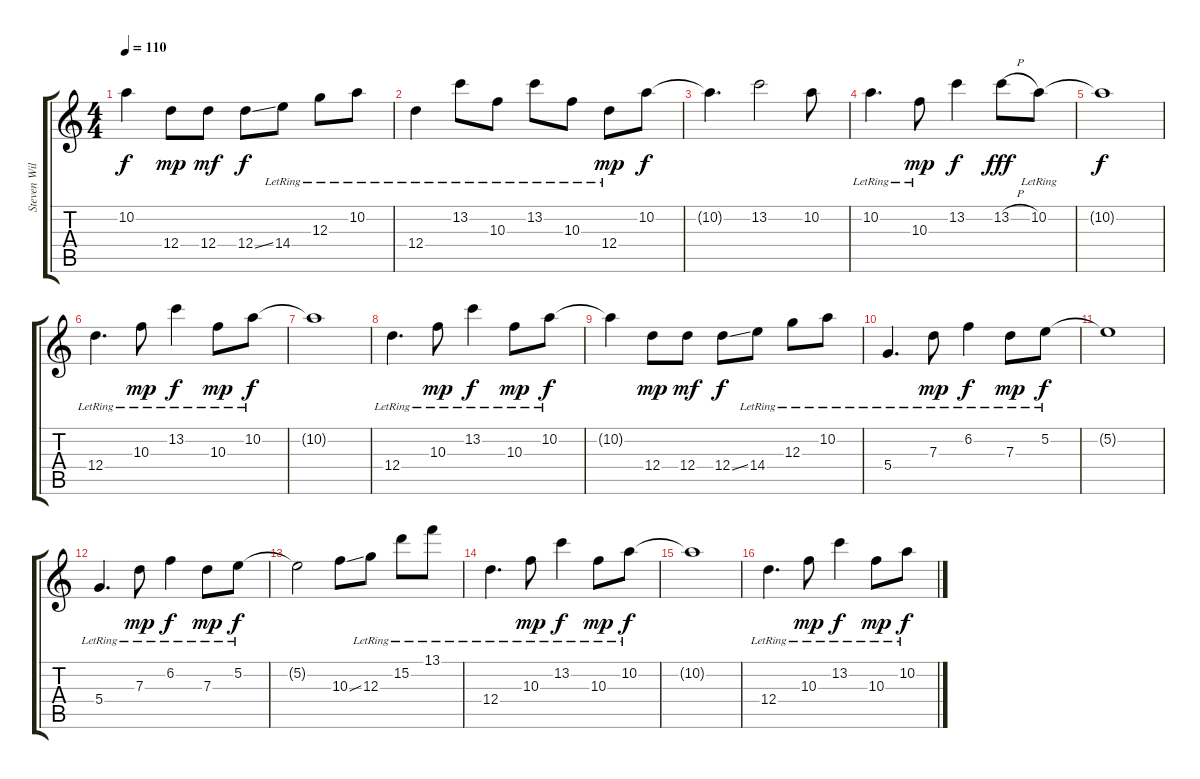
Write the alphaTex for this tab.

\track ("Steven Wilson - Guitar 4" "Steven Wil") {instrument electricguitarclean}
\staff {score tabs}
\tuning (E4 B3 G3 D3 A2 E2) {hide}
\ts (4 4)
\tempo 110
\clef g2
\ks c
10.2{t}.4{dy f} 12.4.8{dy mp} 12.4.8{dy mf} 12.4{ss}.8{dy f} 14.4{lr}.8 12.3{lr}.8 10.2{lr}.8 |
12.4{lr}.4 13.2{lr}.8 10.3{lr}.8 13.2{lr}.8 10.3{lr}.8 12.4{lr}.8{dy mp} 10.2.8{dy f} |
10.2{t}.4{d} 13.2.2 10.2.8 |
10.2{lr}.4{d} 10.3{lr}.8{dy mp} 13.2.4{dy f} 13.2{h}.8{dy fff} 10.2{lr}.8 |
10.2{t}.1{dy f} |
12.4{lr}.4{d} 10.3{lr}.8{dy mp} 13.2{lr}.4{dy f} 10.3{lr}.8{dy mp} 10.2{lr}.8{dy f} |
10.2{t}.1 |
12.4{lr}.4{d} 10.3{lr}.8{dy mp} 13.2{lr}.4{dy f} 10.3{lr}.8{dy mp} 10.2{lr}.8{dy f} |
10.2{t}.4 12.4.8{dy mp} 12.4.8{dy mf} 12.4{ss}.8{dy f} 14.4{lr}.8 12.3{lr}.8 10.2{lr}.8 |
5.4{lr}.4{d} 7.3{lr}.8{dy mp} 6.2{lr}.4{dy f} 7.3{lr}.8{dy mp} 5.2{lr}.8{dy f} |
5.2{t}.1 |
5.4{lr}.4{d} 7.3{lr}.8{dy mp} 6.2{lr}.4{dy f} 7.3{lr}.8{dy mp} 5.2{lr}.8{dy f} |
5.2{t}.2 10.3{ss}.8 12.3{lr}.8 15.2{lr}.8 13.1{lr}.8 |
12.4{lr}.4{d} 10.3{lr}.8{dy mp} 13.2{lr}.4{dy f} 10.3{lr}.8{dy mp} 10.2{lr}.8{dy f} |
10.2{t}.1 |
12.4{lr}.4{d} 10.3{lr}.8{dy mp} 13.2{lr}.4{dy f} 10.3{lr}.8{dy mp} 10.2{lr}.8{dy f}
